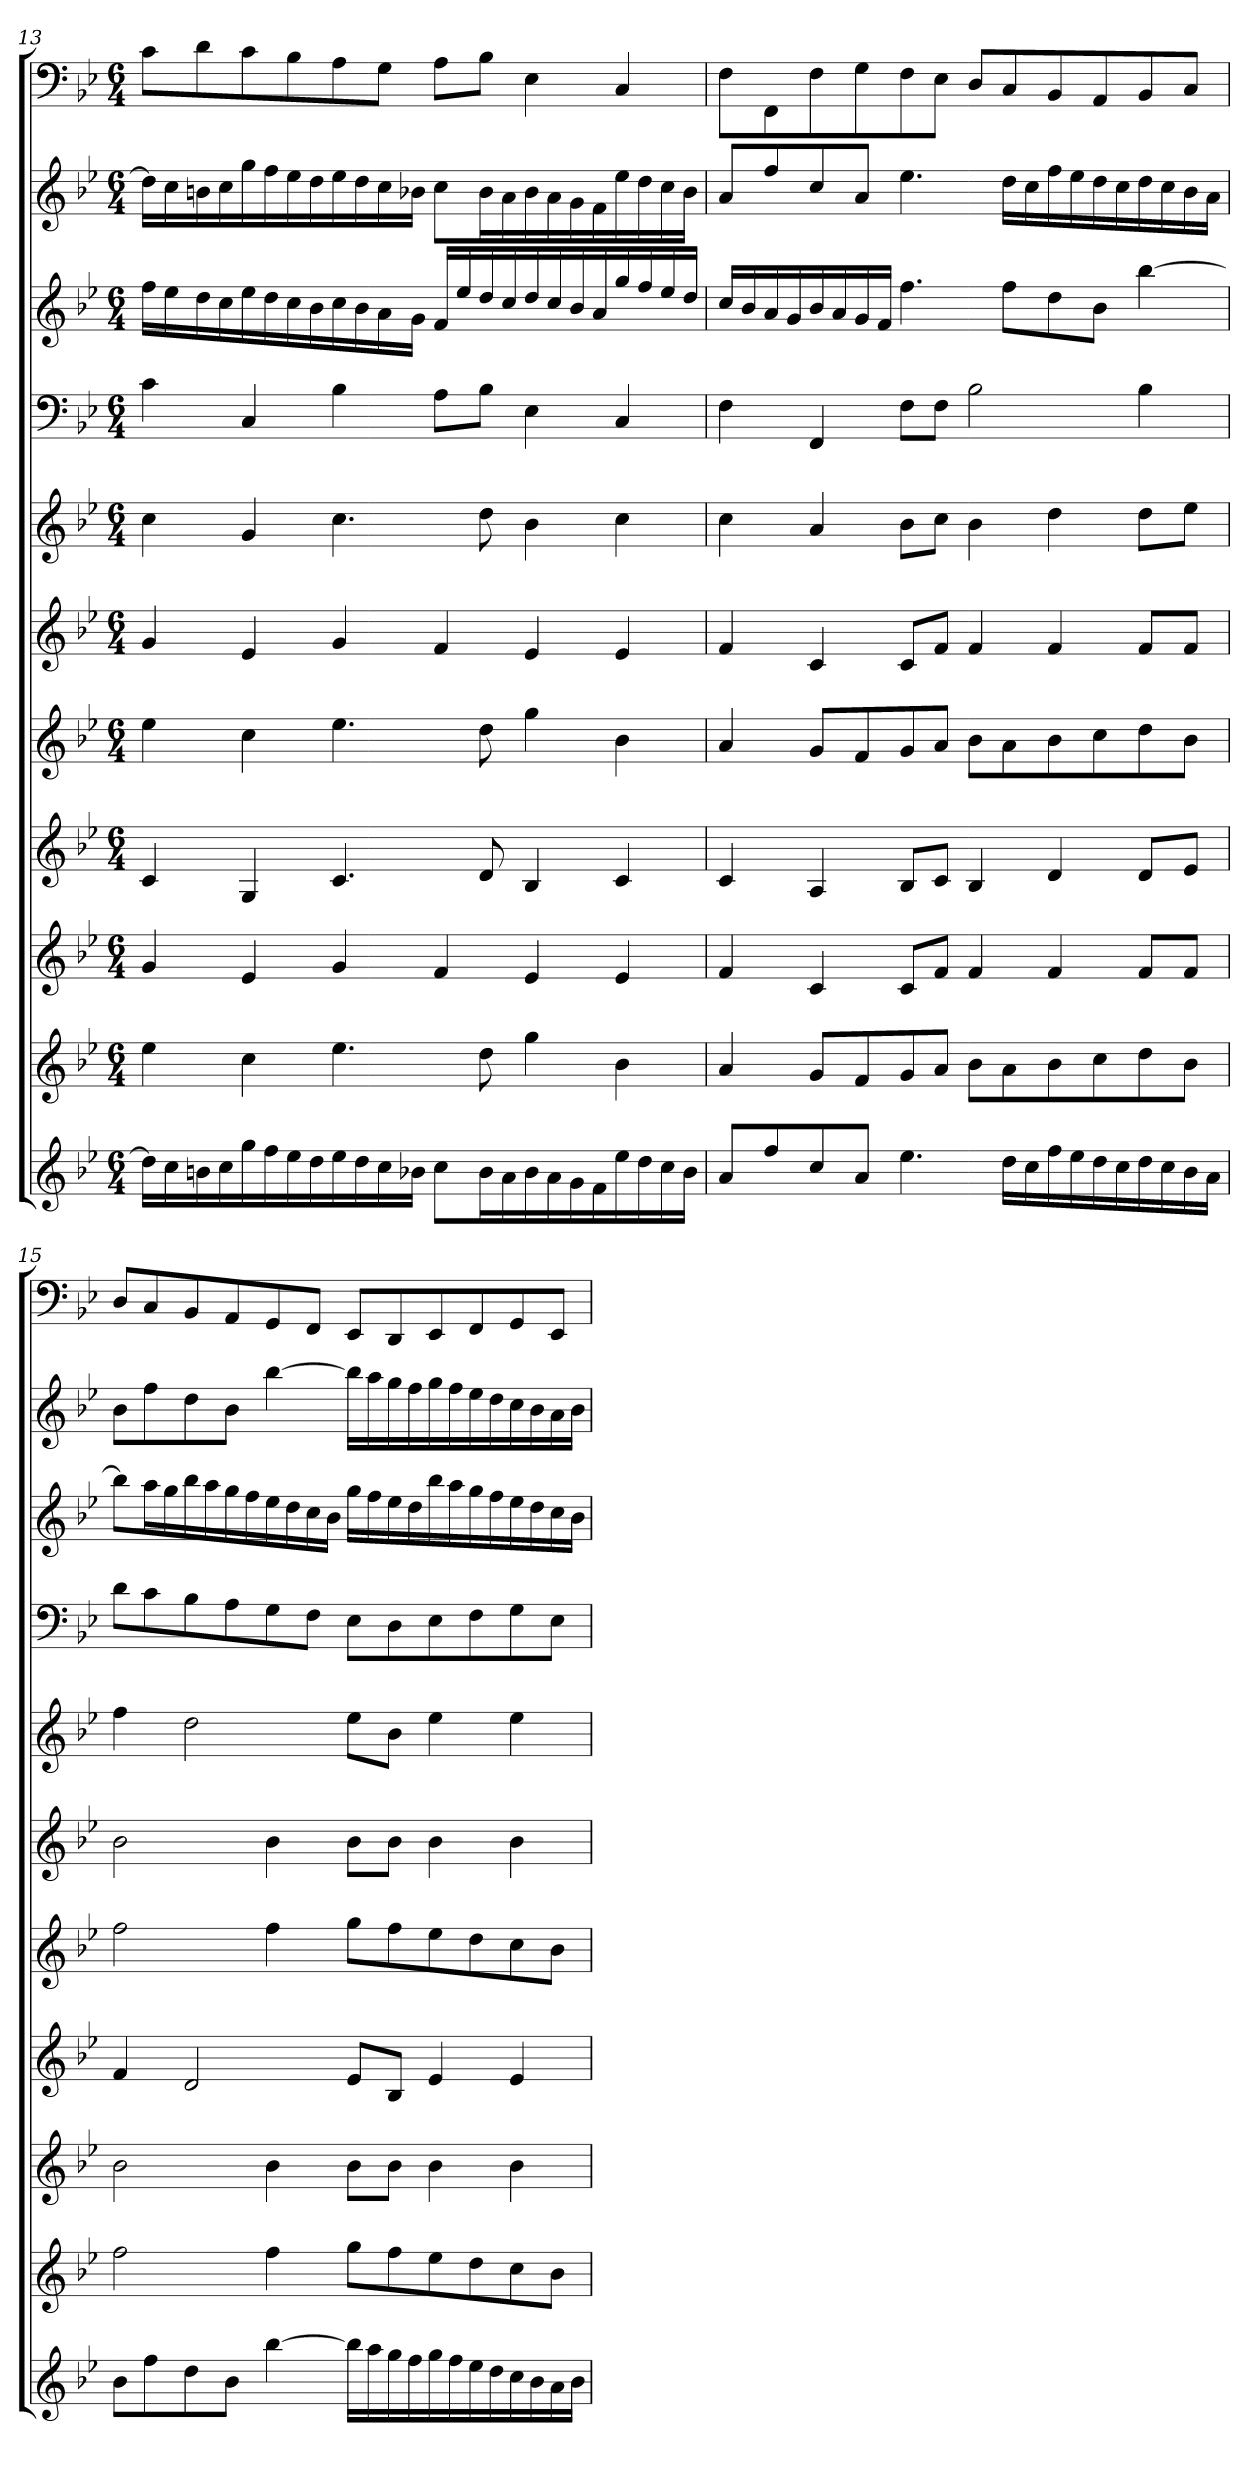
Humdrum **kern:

**kern	**kern	**kern	**kern	**kern	**kern	**kern	**kern	**kern	**kern	**kern
*part11	*part10	*part9	*part8	*part7	*part6	*part5	*part4	*part3	*part2	*part1
*staff11	*staff10	*staff9	*staff8	*staff7	*staff6	*staff5	*staff4	*staff3	*staff2	*staff1
*clefG2	*clefG2	*clefG2	*clefG2	*clefG2	*clefG2	*clefG2	*clefF4	*clefG2	*clefG2	*clefF4
*k[b-e-]	*k[b-e-]	*k[b-e-]	*k[b-e-]	*k[b-e-]	*k[b-e-]	*k[b-e-]	*k[b-e-]	*k[b-e-]	*k[b-e-]	*k[b-e-]
*B-:	*B-:	*B-:	*B-:	*B-:	*B-:	*B-:	*B-:	*B-:	*B-:	*B-:
*M6/4	*M6/4	*M6/4	*M6/4	*M6/4	*M6/4	*M6/4	*M6/4	*M6/4	*M6/4	*M6/4
=13	=13	=13	=13	=13	=13	=13	=13	=13	=13	=13
16dd\LL]	4ee-	4g	4c	4ee-	4g	4cc	4c	16ff\LL	16dd\LL]	8c\L
16cc\	.	.	.	.	.	.	.	16ee-\	16cc\	.
16bn\	.	.	.	.	.	.	.	16dd\	16bn\	8d\
16cc\	.	.	.	.	.	.	.	16cc\	16cc\	.
16gg\	4cc	4e-	4G	4cc	4e-	4g	4C	16ee-\	16gg\	8c\
16ff\	.	.	.	.	.	.	.	16dd\	16ff\	.
16ee-\	.	.	.	.	.	.	.	16cc\	16ee-\	8B-\
16dd\	.	.	.	.	.	.	.	16b-\	16dd\	.
16ee-\	4.ee-	4g	4.c	4.ee-	4g	4.cc	4B-	16cc\	16ee-\	8A\
16dd\	.	.	.	.	.	.	.	16b-\	16dd\	.
16cc\	.	.	.	.	.	.	.	16a\	16cc\	8G\J
16b-X\JJ	.	.	.	.	.	.	.	16g\JJ	16b-X\JJ	.
8cc\L	.	4f	.	.	4f	.	8A\L	16f/LL	8cc\L	8A\L
.	.	.	.	.	.	.	.	16ee-/	.	.
16b-\L	8dd	.	8d	8dd	.	8dd	8B-\J	16dd/	16b-\L	8B-\J
16a\	.	.	.	.	.	.	.	16cc/	16a\	.
16b-\	4gg	4e-	4B-	4gg	4e-	4b-	4E-	16dd/	16b-\	4E-
16a\	.	.	.	.	.	.	.	16cc/	16a\	.
16g\	.	.	.	.	.	.	.	16b-/	16g\	.
16f\	.	.	.	.	.	.	.	16a/	16f\	.
16ee-\	4b-	4e-	4c	4b-	4e-	4cc	4C	16gg/	16ee-\	4C
16dd\	.	.	.	.	.	.	.	16ff/	16dd\	.
16cc\	.	.	.	.	.	.	.	16ee-/	16cc\	.
16b-\JJ	.	.	.	.	.	.	.	16dd/JJ	16b-\JJ	.
=14	=14	=14	=14	=14	=14	=14	=14	=14	=14	=14
8a/L	4a	4f	4c	4a	4f	4cc	4F	16cc/LL	8a/L	8F\L
.	.	.	.	.	.	.	.	16b-/	.	.
8ff/	.	.	.	.	.	.	.	16a/	8ff/	8FF\
.	.	.	.	.	.	.	.	16g/	.	.
8cc/	8g/L	4c	4A	8g/L	4c	4a	4FF	16b-/	8cc/	8F\
.	.	.	.	.	.	.	.	16a/	.	.
8a/J	8f/	.	.	8f/	.	.	.	16g/	8a/J	8G\
.	.	.	.	.	.	.	.	16f/JJ	.	.
4.ee-	8g/	8c/L	8B-/L	8g/	8c/L	8b-\L	8F\L	4.ff	4.ee-	8F\
.	8a/J	8f/J	8c/J	8a/J	8f/J	8cc\J	8F\J	.	.	8E-\J
.	8b-\L	4f	4B-	8b-\L	4f	4b-	2B-	.	.	8D/L
16dd\LL	8a\	.	.	8a\	.	.	.	8ff\L	16dd\LL	8C/
16cc\	.	.	.	.	.	.	.	.	16cc\	.
16ff\	8b-\	4f	4d	8b-\	4f	4dd	.	8dd\	16ff\	8BB-/
16ee-\	.	.	.	.	.	.	.	.	16ee-\	.
16dd\	8cc\	.	.	8cc\	.	.	.	8b-\J	16dd\	8AA/
16cc\	.	.	.	.	.	.	.	.	16cc\	.
16dd\	8dd\	8f/L	8d/L	8dd\	8f/L	8dd\L	4B-	[4bb-	16dd\	8BB-/
16cc\	.	.	.	.	.	.	.	.	16cc\	.
16b-\	8b-\J	8f/J	8e-/J	8b-\J	8f/J	8ee-\J	.	.	16b-\	8C/J
16a\JJ	.	.	.	.	.	.	.	.	16a\JJ	.
=15	=15	=15	=15	=15	=15	=15	=15	=15	=15	=15
8b-\L	2ff	2b-	4f	2ff	2b-	4ff	8d\L	8bb-\L]	8b-\L	8D/L
8ff\	.	.	.	.	.	.	8c\	16aa\L	8ff\	8C/
.	.	.	.	.	.	.	.	16gg\	.	.
8dd\	.	.	2d	.	.	2dd	8B-\	16bb-\	8dd\	8BB-/
.	.	.	.	.	.	.	.	16aa\	.	.
8b-\J	.	.	.	.	.	.	8A\	16gg\	8b-\J	8AA/
.	.	.	.	.	.	.	.	16ff\	.	.
[4bb-	4ff	4b-	.	4ff	4b-	.	8G\	16ee-\	[4bb-	8GG/
.	.	.	.	.	.	.	.	16dd\	.	.
.	.	.	.	.	.	.	8F\J	16cc\	.	8FF/J
.	.	.	.	.	.	.	.	16b-\JJ	.	.
16bb-\LL]	8gg\L	8b-\L	8e-/L	8gg\L	8b-\L	8ee-\L	8E-\L	16gg\LL	16bb-\LL]	8EE-/L
16aa\	.	.	.	.	.	.	.	16ff\	16aa\	.
16gg\	8ff\	8b-\J	8B-/J	8ff\	8b-\J	8b-\J	8D\	16ee-\	16gg\	8DD/
16ff\	.	.	.	.	.	.	.	16dd\	16ff\	.
16gg\	8ee-\	4b-	4e-	8ee-\	4b-	4ee-	8E-\	16bb-\	16gg\	8EE-/
16ff\	.	.	.	.	.	.	.	16aa\	16ff\	.
16ee-\	8dd\	.	.	8dd\	.	.	8F\	16gg\	16ee-\	8FF/
16dd\	.	.	.	.	.	.	.	16ff\	16dd\	.
16cc\	8cc\	4b-	4e-	8cc\	4b-	4ee-	8G\	16ee-\	16cc\	8GG/
16b-\	.	.	.	.	.	.	.	16dd\	16b-\	.
16a\	8b-\J	.	.	8b-\J	.	.	8E-\J	16cc\	16a\	8EE-/J
16b-\JJ	.	.	.	.	.	.	.	16b-\JJ	16b-\JJ	.
=	=	=	=	=	=	=	=	=	=	=
*-	*-	*-	*-	*-	*-	*-	*-	*-	*-	*-
